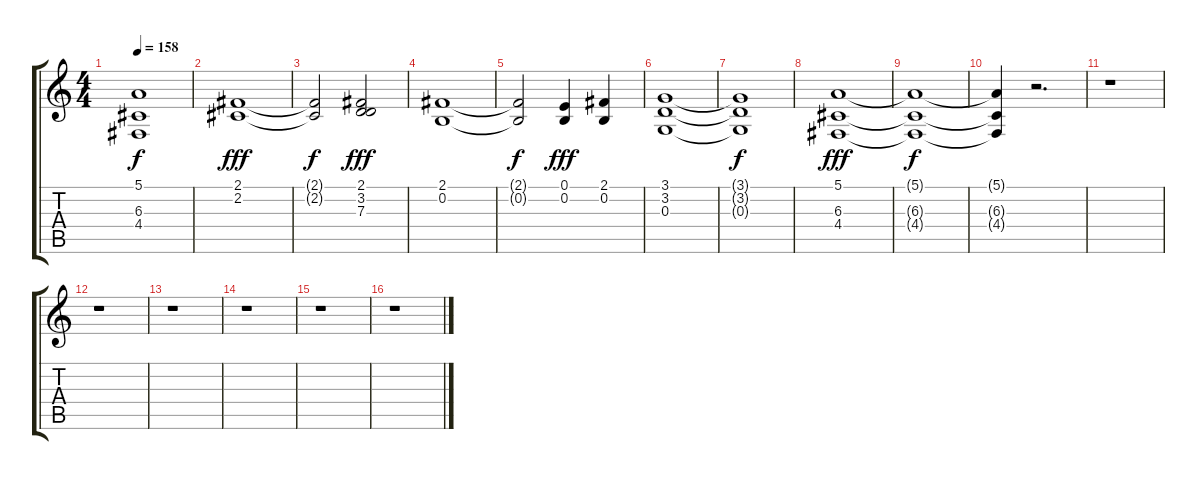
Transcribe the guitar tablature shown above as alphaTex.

\track "" {instrument stringensemble2}
\staff {score tabs}
\tuning (E4 B3 G3 D3 A2 E2) {hide}
\ts (4 4)
\tempo 158
\clef g2
\ks c
(5.1{t} 6.3{t} 4.4{t}).1{dy f} |
(2.1 2.2).1{dy fff} |
(2.1{t} 2.2{t}).2{dy f} (2.1 3.2 7.3).2{dy fff} |
(2.1 0.2).1 |
(2.1{t} 0.2{t}).2{dy f} (0.1 0.2).4{dy fff} (2.1 0.2).4 |
(3.1 3.2 0.3).1 |
(3.1{t} 3.2{t} 0.3{t}).1{dy f} |
(5.1 6.3 4.4).1{dy fff} |
(5.1{t} 6.3{t} 4.4{t}).1{dy f} |
(5.1{t} 6.3{t} 4.4{t}).4 r.2{d} |
r.1 |
r.1 |
r.1 |
r.1 |
r.1 |
r.1
